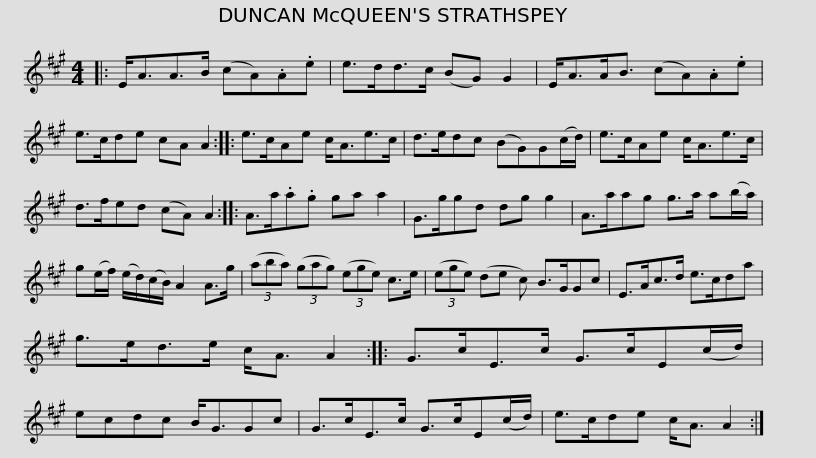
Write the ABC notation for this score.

X:1
L:1/8
M:4/4
I:linebreak $
K:A
V:1 treble
V:1
|: E<AA>B (cA).A.e | e>dd>c (BG) G2 | E<AA<B (cA).A.e | e>cde cA A2 ::$ e>cAe c<Ae>c | %5
 d>edc (BG)G(c/d/) | e>cAe c<Ae>c | d>fed (cA) A2 ::$ A>a.a.g ga a2 | G>ggd dg g2 | %10
 A>aag g>a a(b/a/) | g(e/f/) (e/d/)(c/B/) A2 A>g |$ (3(aba) (3(gag) (3(ege) c>e | (3(ege) (de c) B>GGc | E>Ac>d e>cda | %15
 g>ed>e c<A A2 ::$ G>cE>c G>cE(c/d/) | ecdc B<GGc | G>cE>c G>cE(c/d/) | e>cde c<A A2 :| %20
